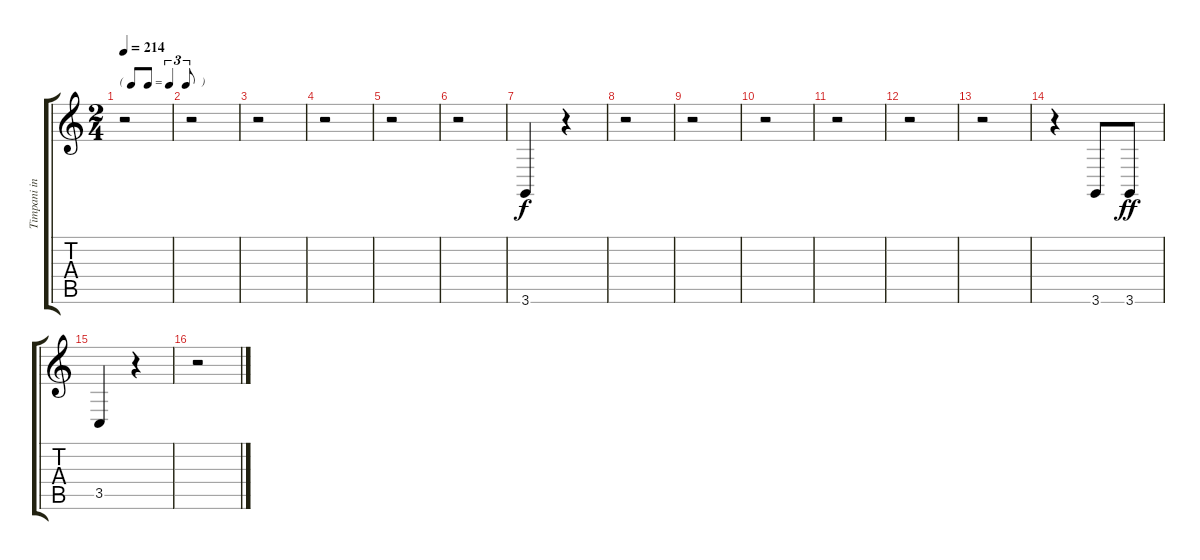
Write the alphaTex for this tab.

\track ("Timpani in C/G" "Timpani in") {instrument timpani}
\staff {score tabs}
\tuning (E4 B3 G3 D3 A2 E2) {hide}
\ts (2 4)
\tf triplet8th
\tempo 214
\clef g2
\ks c
r.2{dy f} |
r.2 |
r.2 |
r.2 |
r.2 |
r.2 |
3.6.4 r.4 |
r.2 |
r.2 |
r.2 |
r.2 |
r.2 |
r.2 |
r.4 3.6.8 3.6.8{dy ff} |
3.5.4 r.4 |
r.2
